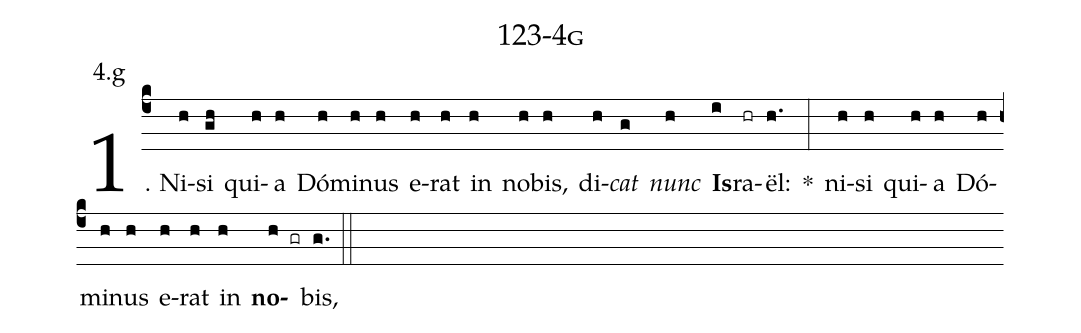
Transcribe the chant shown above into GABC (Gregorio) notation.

name: 123-4g;
annotation: 4.g;
%%
(c4)1. Ni(h)si(gh) qui(h)a(h) Dó(h)mi(h)nus(h) e(h)rat(h) in(h) no(h)bis,(h) di(h)<i>cat</i>(g) <i>nunc</i>(h) <b>Is</b>(i)ra(hr)ël:(h.) *(:) ni(h)si(h) qui(h)a(h) Dó(h)mi(h)nus(h) e(h)rat(h) in(h) <b>no</b>(h gr)bis,(g.) (::)
